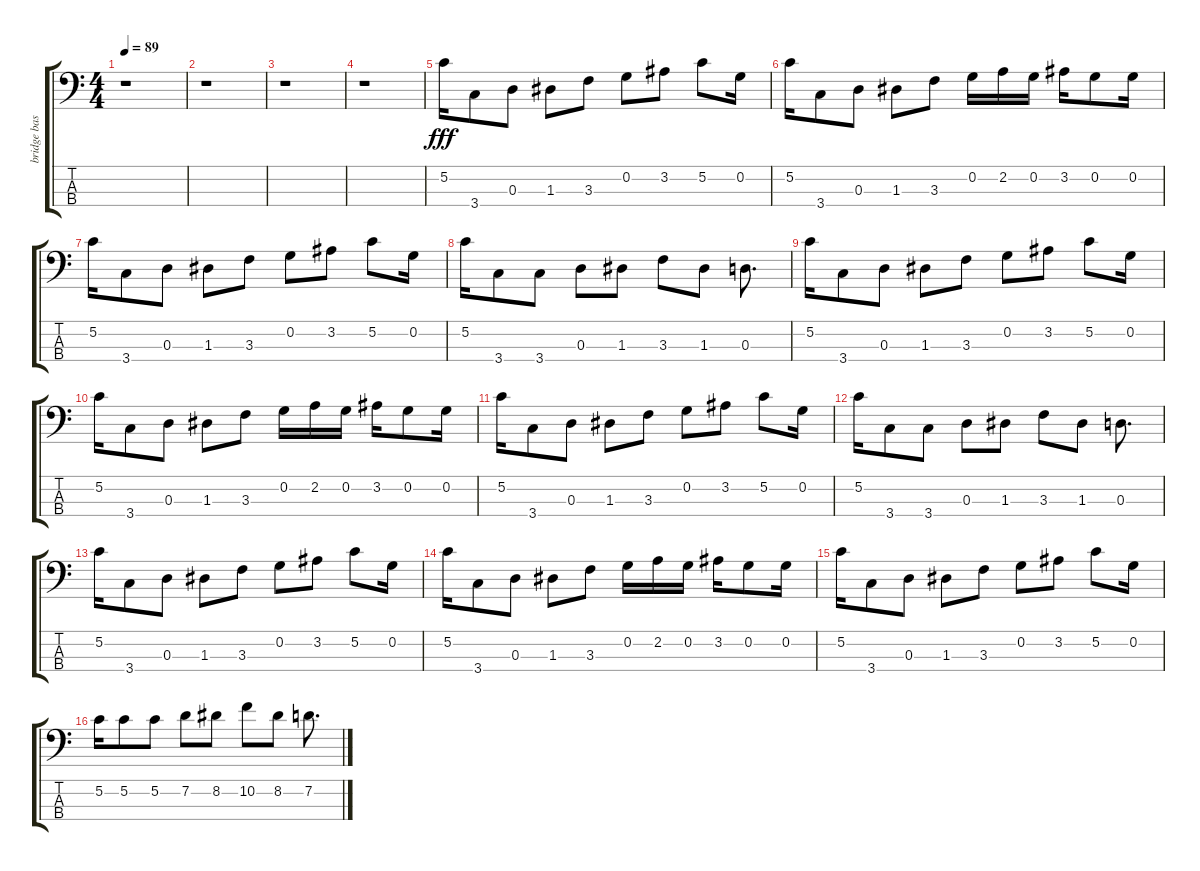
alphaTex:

\track ("bridge bass" "bridge bas") {instrument acousticguitarsteel}
\staff {score tabs}
\tuning (C-1 G2 D2 A1) {hide}
\ts (4 4)
\tempo 89
\clef f4
\ks c
r.1{dy fff} |
r.1 |
r.1 |
r.1 |
5.2.16 3.4.8 0.3.8 1.3.8 3.3.8 0.2.8 3.2.8 5.2.8 0.2.16 |
5.2.16 3.4.8 0.3.8 1.3.8 3.3.8 0.2.16 2.2.16 0.2.16 3.2.16 0.2.8 0.2.16 |
5.2.16 3.4.8 0.3.8 1.3.8 3.3.8 0.2.8 3.2.8 5.2.8 0.2.16 |
5.2.16 3.4.8 3.4.8 0.3.8 1.3.8 3.3.8 1.3.8 0.3.8{d} |
5.2.16 3.4.8 0.3.8 1.3.8 3.3.8 0.2.8 3.2.8 5.2.8 0.2.16 |
5.2.16 3.4.8 0.3.8 1.3.8 3.3.8 0.2.16 2.2.16 0.2.16 3.2.16 0.2.8 0.2.16 |
5.2.16 3.4.8 0.3.8 1.3.8 3.3.8 0.2.8 3.2.8 5.2.8 0.2.16 |
5.2.16 3.4.8 3.4.8 0.3.8 1.3.8 3.3.8 1.3.8 0.3.8{d} |
5.2.16 3.4.8 0.3.8 1.3.8 3.3.8 0.2.8 3.2.8 5.2.8 0.2.16 |
5.2.16 3.4.8 0.3.8 1.3.8 3.3.8 0.2.16 2.2.16 0.2.16 3.2.16 0.2.8 0.2.16 |
5.2.16 3.4.8 0.3.8 1.3.8 3.3.8 0.2.8 3.2.8 5.2.8 0.2.16 |
5.2.16 5.2.8 5.2.8 7.2.8 8.2.8 10.2.8 8.2.8 7.2.8{d}
